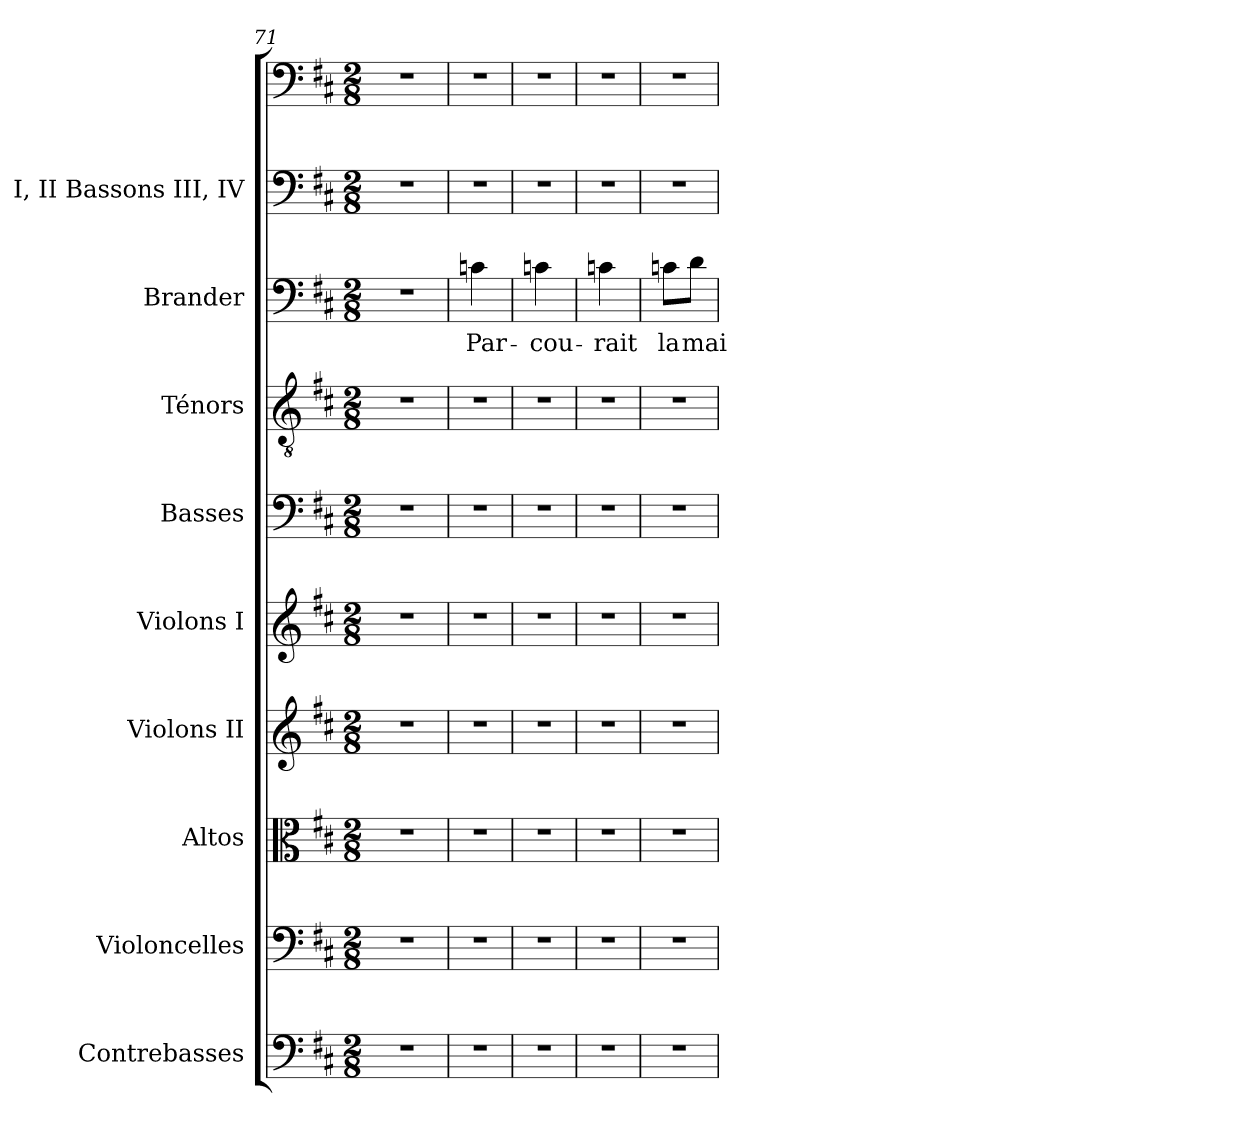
**kern	**kern	**kern	**kern	**kern	**kern	**kern	**kern	**text	**kern	**kern
*part9	*part8	*part7	*part6	*part5	*part4	*part3	*part2	*part2	*part1	*part1
*staff10	*staff9	*staff8	*staff7	*staff6	*staff5	*staff4	*staff3	*staff3	*staff2	*staff1
*I"Contrebasses	*I"Violoncelles	*I"Altos	*I"Violons II	*I"Violons I	*I"Basses	*I"Ténors	*I"Brander	*	*I"I, II   Bassons   III, IV	*
*clefF4	*clefF4	*clefC3	*clefG2	*clefG2	*clefF4	*clefGv2	*clefF4	*	*clefF4	*clefF4
*ITrd7c12	*	*	*	*	*	*ITrd7c12	*	*	*	*
*k[f#c#]	*k[f#c#]	*k[f#c#]	*k[f#c#]	*k[f#c#]	*k[f#c#]	*k[f#c#]	*k[f#c#]	*	*k[f#c#]	*k[f#c#]
*D:	*D:	*D:	*D:	*D:	*D:	*D:	*D:	*	*D:	*D:
*M2/8	*M2/8	*M2/8	*M2/8	*M2/8	*M2/8	*M2/8	*M2/8	*	*M2/8	*M2/8
=71	=71	=71	=71	=71	=71	=71	=71	=71	=71	=71
!LO:N:vis=1	!LO:N:vis=1	!LO:N:vis=1	!LO:N:vis=1	!LO:N:vis=1	!LO:N:vis=1	!LO:N:vis=1	!	!	!LO:N:vis=1	!LO:N:vis=1
4r	4r	4r	4r	4r	4r	4r	4r	.	4r	4r
!!LO:LB:g=z
=72	=72	=72	=72	=72	=72	=72	=72	=72	=72	=72
!LO:N:vis=1	!LO:N:vis=1	!LO:N:vis=1	!LO:N:vis=1	!LO:N:vis=1	!LO:N:vis=1	!LO:N:vis=1	!	!	!	!
!	!	!	!	!	!	!	!	!LO:LY:b:color=#000000	!LO:N:vis=1	!LO:N:vis=1
4r	4r	4r	4r	4r	4r	4r	4cni\	Par-	4r	4r
=73	=73	=73	=73	=73	=73	=73	=73	=73	=73	=73
!LO:N:vis=1	!LO:N:vis=1	!LO:N:vis=1	!LO:N:vis=1	!LO:N:vis=1	!LO:N:vis=1	!LO:N:vis=1	!	!	!	!
!	!	!	!	!	!	!	!	!LO:LY:b:color=#000000	!LO:N:vis=1	!LO:N:vis=1
4r	4r	4r	4r	4r	4r	4r	4cni\	-cou-	4r	4r
=74	=74	=74	=74	=74	=74	=74	=74	=74	=74	=74
!LO:N:vis=1	!LO:N:vis=1	!LO:N:vis=1	!LO:N:vis=1	!LO:N:vis=1	!LO:N:vis=1	!LO:N:vis=1	!	!	!	!
!	!	!	!	!	!	!	!	!LO:LY:b:color=#000000	!LO:N:vis=1	!LO:N:vis=1
4r	4r	4r	4r	4r	4r	4r	4cni\	-rait	4r	4r
=75	=75	=75	=75	=75	=75	=75	=75	=75	=75	=75
!LO:N:vis=1	!LO:N:vis=1	!LO:N:vis=1	!LO:N:vis=1	!LO:N:vis=1	!LO:N:vis=1	!LO:N:vis=1	!	!	!	!
!	!	!	!	!	!	!	!	!LO:LY:b:color=#000000	!LO:N:vis=1	!LO:N:vis=1
4r	4r	4r	4r	4r	4r	4r	8cni\L	la	4r	4r
!	!	!	!	!	!	!	!	!LO:LY:b:color=#000000	!	!
.	.	.	.	.	.	.	8di\J	mai-	.	.
=	=	=	=	=	=	=	=	=	=	=
*-	*-	*-	*-	*-	*-	*-	*-	*-	*-	*-
